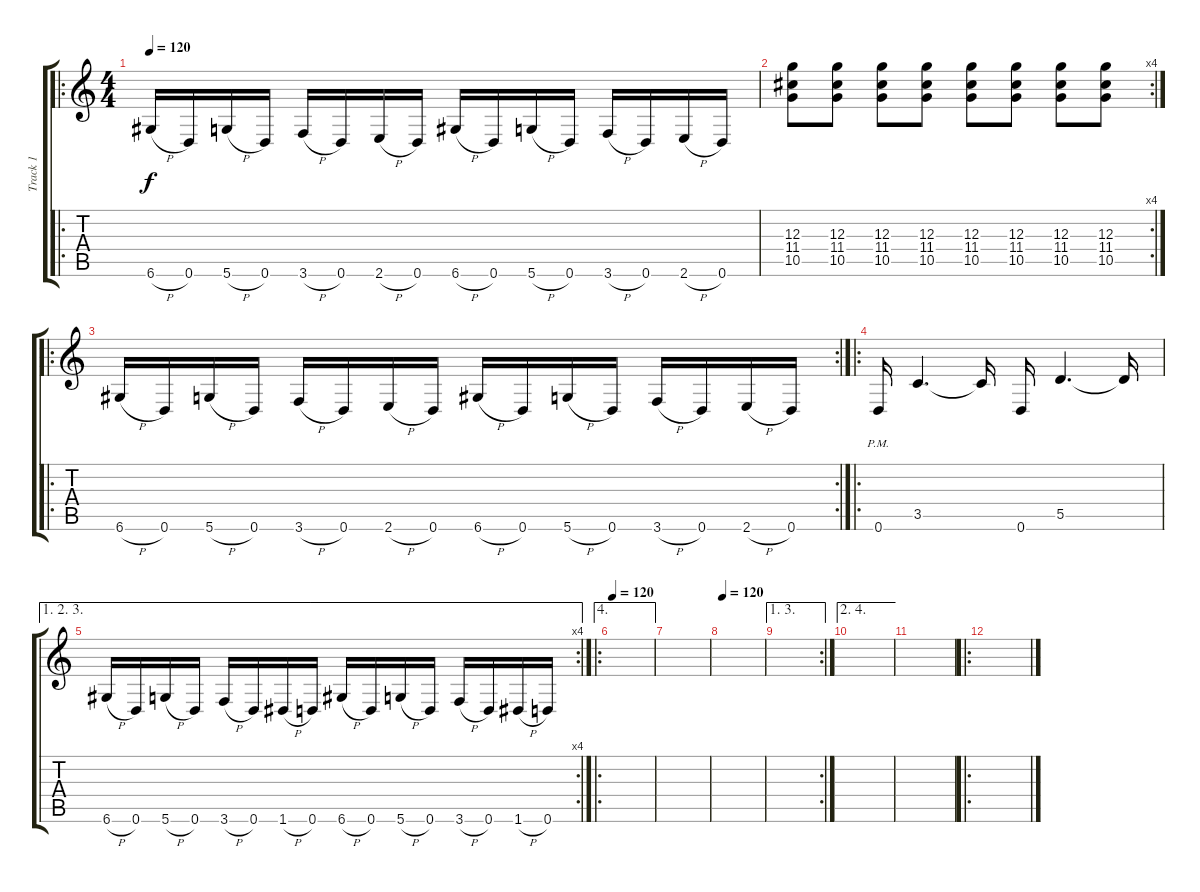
\track ("Track 1" "Track 1") {instrument distortionguitar}
\staff {score tabs}
\tuning (E4 B3 G3 D3 A2 D2) {hide}
\ro
\ts (4 4)
\tempo 120
\clef g2
\ks c
6.6{h}.16{dy f} 0.6.16 5.6{h}.16 0.6.16 3.6{h}.16 0.6.16 2.6{h}.16 0.6.16 6.6{h}.16 0.6.16 5.6{h}.16 0.6.16 3.6{h}.16 0.6.16 2.6{h}.16 0.6.16 |
\rc 4
(12.3 11.4 10.5).8 (12.3 11.4 10.5).8 (12.3 11.4 10.5).8 (12.3 11.4 10.5).8 (12.3 11.4 10.5).8 (12.3 11.4 10.5).8 (12.3 11.4 10.5).8 (12.3 11.4 10.5).8 |
\ro
\rc 2
6.6{h}.16 0.6.16 5.6{h}.16 0.6.16 3.6{h}.16 0.6.16 2.6{h}.16 0.6.16 6.6{h}.16 0.6.16 5.6{h}.16 0.6.16 3.6{h}.16 0.6.16 2.6{h}.16 0.6.16 |
\ro
0.6{pm}.16 3.5.4{d} 3.5{t}.16 0.6.16 5.5.4{d} 5.5{t}.16 |
\ae (1 2 3)
\rc 4
6.6{h}.16 0.6.16 5.6{h}.16 0.6.16 3.6{h}.16 0.6.16 1.6{h}.16 0.6.16 6.6{h}.16 0.6.16 5.6{h}.16 0.6.16 3.6{h}.16 0.6.16 1.6{h}.16 0.6.16 |
\ae 4
\ro
\tempo 120
|
|
\tempo 120
|
\ae (1 3)
\rc 2
|
\ae (2 4)
|
|
\ro
